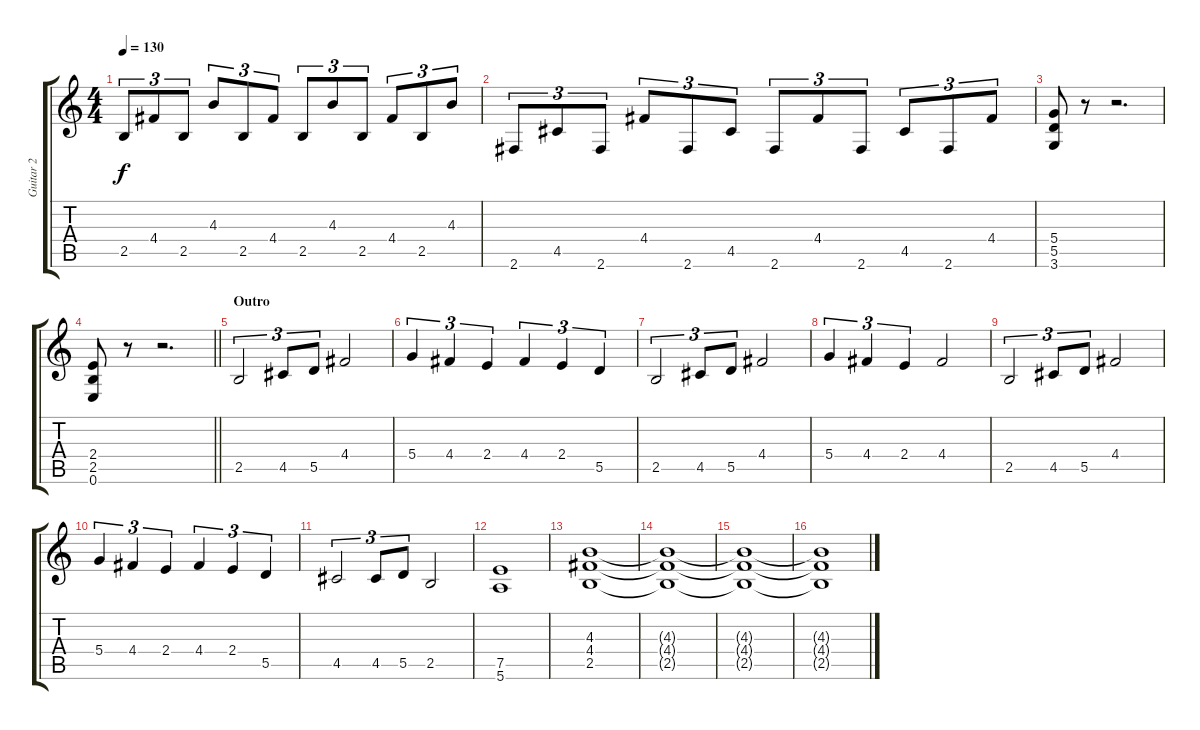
\track ("Guitar 2" "Guitar 2") {instrument distortionguitar}
\staff {score tabs}
\tuning (E4 B3 G3 D3 A2 E2) {hide}
\ts (4 4)
\tempo 130
\clef g2
\ks c
2.5.8{tu (3 2) dy f instrument distortionguitar} 4.4.8{tu (3 2)} 2.5.8{tu (3 2)} 4.3.8{tu (3 2)} 2.5.8{tu (3 2)} 4.4.8{tu (3 2)} 2.5.8{tu (3 2)} 4.3.8{tu (3 2)} 2.5.8{tu (3 2)} 4.4.8{tu (3 2)} 2.5.8{tu (3 2)} 4.3.8{tu (3 2)} |
2.6.8{tu (3 2)} 4.5.8{tu (3 2)} 2.6.8{tu (3 2)} 4.4.8{tu (3 2)} 2.6.8{tu (3 2)} 4.5.8{tu (3 2)} 2.6.8{tu (3 2)} 4.4.8{tu (3 2)} 2.6.8{tu (3 2)} 4.5.8{tu (3 2)} 2.6.8{tu (3 2)} 4.4.8{tu (3 2)} |
(5.4 5.5 3.6).8 r.8 r.2{d} |
\barLineRight lightlight
(2.4 2.5 0.6).8 r.8 r.2{d} |
\section ("" "Outro")
2.5.2{tu (3 2)} 4.5.8{tu (3 2)} 5.5.8{tu (3 2)} 4.4.2 |
5.4.4{tu (3 2)} 4.4.4{tu (3 2)} 2.4.4{tu (3 2)} 4.4.4{tu (3 2)} 2.4.4{tu (3 2)} 5.5.4{tu (3 2)} |
2.5.2{tu (3 2)} 4.5.8{tu (3 2)} 5.5.8{tu (3 2)} 4.4.2 |
5.4.4{tu (3 2)} 4.4.4{tu (3 2)} 2.4.4{tu (3 2)} 4.4.2 |
2.5.2{tu (3 2)} 4.5.8{tu (3 2)} 5.5.8{tu (3 2)} 4.4.2 |
5.4.4{tu (3 2)} 4.4.4{tu (3 2)} 2.4.4{tu (3 2)} 4.4.4{tu (3 2)} 2.4.4{tu (3 2)} 5.5.4{tu (3 2)} |
4.5.2{tu (3 2)} 4.5.8{tu (3 2)} 5.5.8{tu (3 2)} 2.5.2 |
(7.5 5.6).1 |
(4.3 4.4 2.5).1 |
(4.3{t} 4.4{t} 2.5{t}).1 |
(4.3{t} 4.4{t} 2.5{t}).1{volume 0} |
(4.3{t} 4.4{t} 2.5{t}).1
